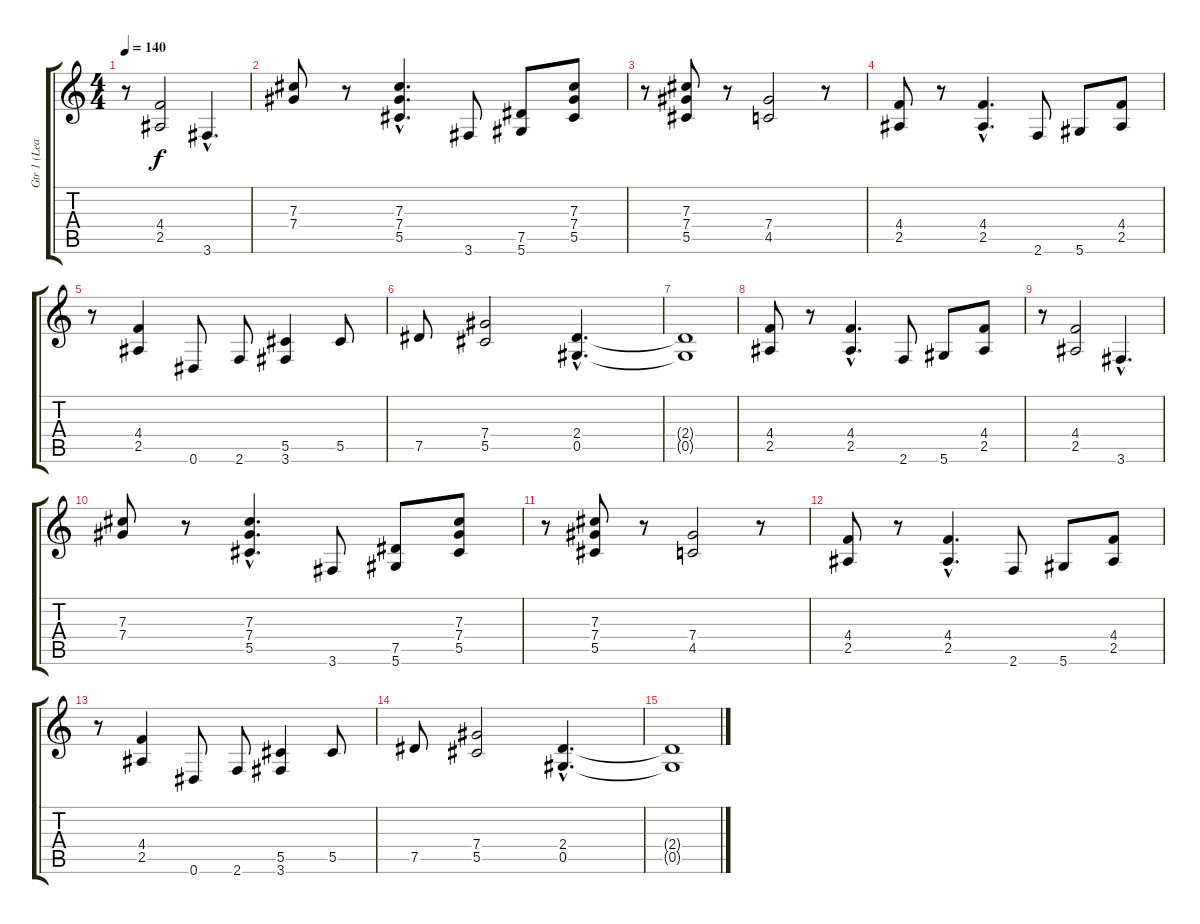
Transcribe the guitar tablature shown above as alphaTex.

\track ("Gtr 1 (Lead)" "Gtr 1 (Lea") {instrument distortionguitar}
\staff {score tabs}
\tuning (Eb4 Bb3 Gb3 Db3 Ab2 Eb2) {hide}
\ts (4 4)
\tempo 140
\clef g2
\ks c
r.8{dy f} (4.4 2.5).2 3.6{hac}.4{d} |
(7.3 7.4).8 r.8 (7.3{hac} 7.4{hac} 5.5{hac}).4{d} 3.6.8 (7.5 5.6).8 (7.3 7.4 5.5).8 |
r.8 (7.3 7.4 5.5).8 r.8 (7.4 4.5).2 r.8 |
(4.4 2.5).8 r.8 (4.4{hac} 2.5{hac}).4{d} 2.6.8 5.6.8 (4.4 2.5).8 |
r.8 (4.4 2.5).4 0.6.8 2.6.8 (5.5 3.6).4 5.5.8 |
7.5.8 (7.4 5.5).2 (2.4{hac} 0.5{hac}).4{d} |
(2.4{t} 0.5{t}).1 |
(4.4 2.5).8{volume 6} r.8 (4.4{hac} 2.5{hac}).4{d} 2.6.8 5.6.8 (4.4 2.5).8 |
r.8 (4.4 2.5).2 3.6{hac}.4{d} |
(7.3 7.4).8 r.8 (7.3{hac} 7.4{hac} 5.5{hac}).4{d} 3.6.8 (7.5 5.6).8 (7.3 7.4 5.5).8 |
r.8 (7.3 7.4 5.5).8 r.8 (7.4 4.5).2 r.8 |
(4.4 2.5).8{volume 0} r.8 (4.4{hac} 2.5{hac}).4{d} 2.6.8 5.6.8 (4.4 2.5).8 |
r.8 (4.4 2.5).4 0.6.8 2.6.8 (5.5 3.6).4 5.5.8 |
7.5.8 (7.4 5.5).2 (2.4{hac} 0.5{hac}).4{d} |
(2.4{t} 0.5{t}).1
